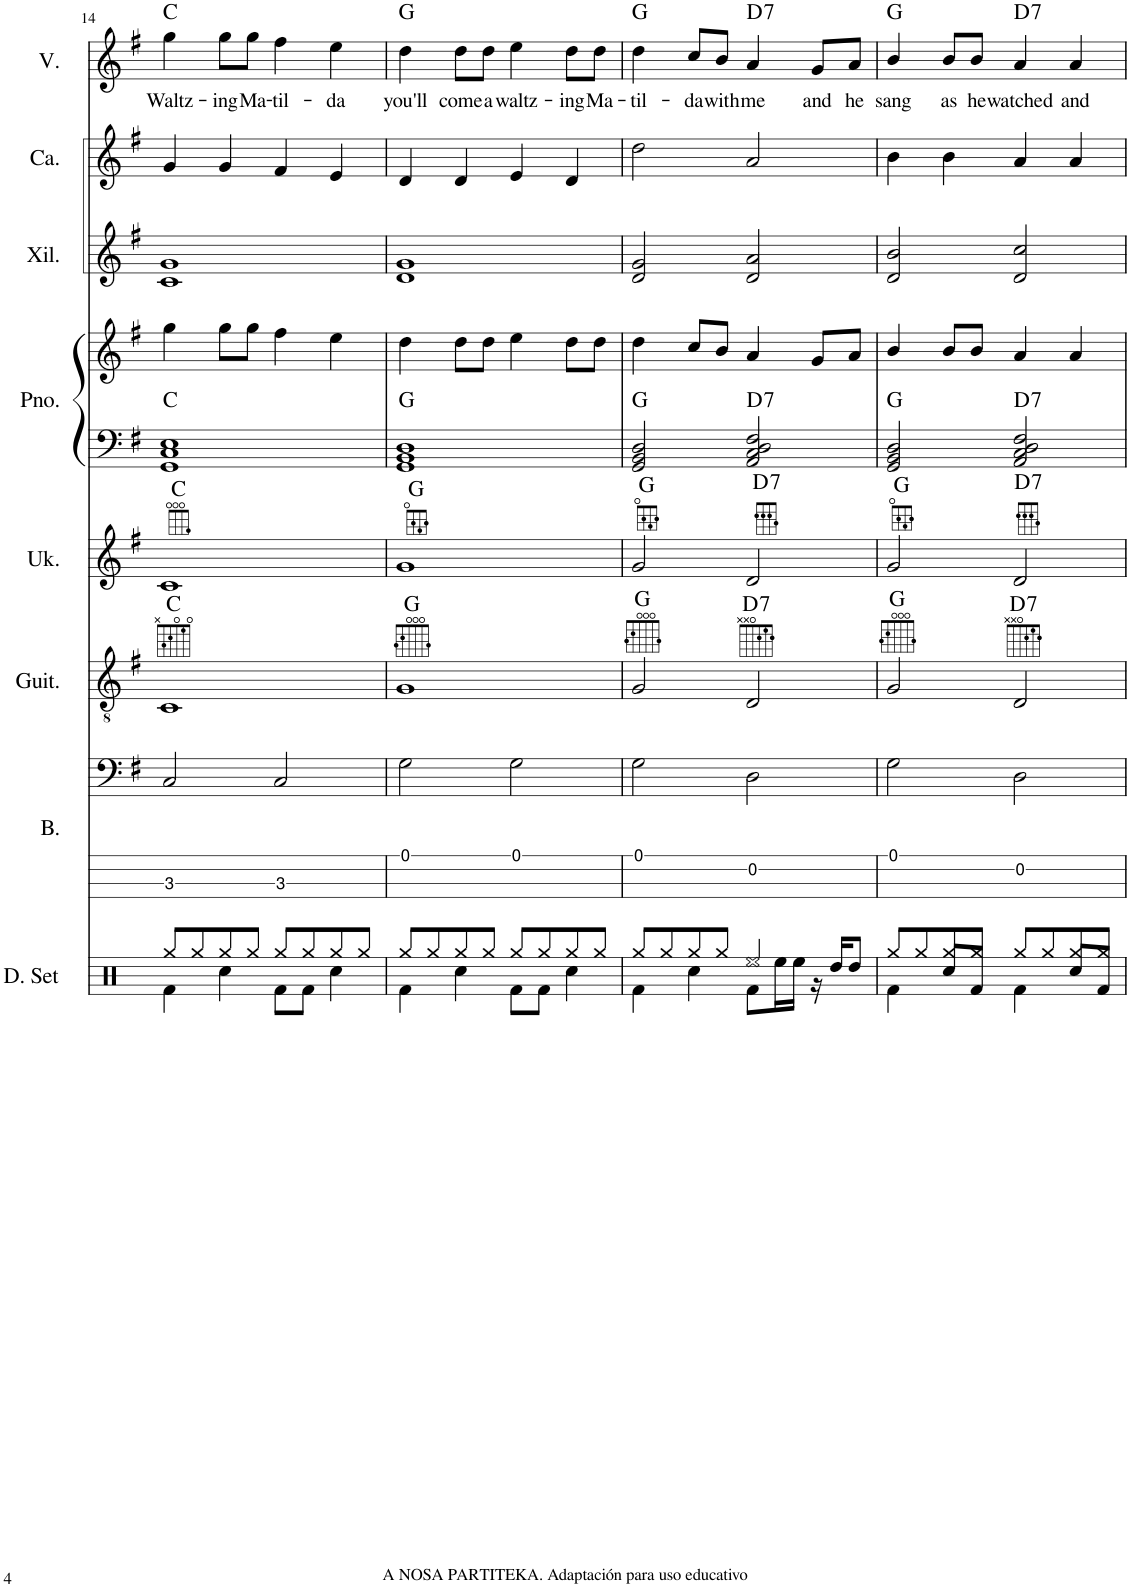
**kern	**kern	**kern	**kern	**harte	**kern	**harte	**kern	**kern	**harte	**kern	**kern	**kern	**text	**harte
*part8	*part7	*part7	*part6	*part6	*part5	*part5	*part4	*part4	*part4	*part3	*part2	*part1	*part1	*part1
*staff10	*staff9	*staff8	*staff7	*	*staff6	*	*staff5	*staff4	*	*staff3	*staff2	*staff1	*staff1	*
*I"Batería	*I"Baixo	*	*I"Guitarra	*	*I"Ukelele	*	*I"Piano	*	*	*I"Xilófono	*I"Carillón	*I"Voz	*	*
*	*I'B.	*	*I'Guit.	*	*I'Uk.	*	*I'Pno.	*	*	*I'Xil.	*I'Ca.	*I'V.	*	*
!!LO:PB:g=z
*clefX	*	*clefF4	*clefGv2	*	*clefG2	*	*clefF4	*clefG2	*	*clefG2	*clefG2	*clefG2	*	*
*	*Trd7c12	*Trd7c12	*	*	*	*	*	*	*	*Trd-7c-12	*Trd-14c-24	*	*	*
*k[b-e-]	*k[f#]	*k[f#]	*k[f#]	*	*k[f#]	*	*k[f#]	*k[f#]	*	*k[f#]	*k[f#]	*k[f#]	*	*
*M4/4	*M4/4	*M4/4	*M4/4	*	*M4/4	*	*M4/4	*M4/4	*	*M4/4	*M4/4	*M4/4	*	*
=14	=14	=14	=14	=14	=14	=14	=14	=14	=14	=14	=14	=14	=14	=14
*^	*	*	*	*	*	*	*	*	*	*	*	*	*	*
!	!	!	!	!	!	!	!	!	!	!	!	!	!	!LO:LY:b	!
8Rgg/L	4Rf\	2C	2C/	1C	C:maj	1c	C:maj	1GG 1C 1E	4gg\	C:maj	1c 1g	4g/	4gg\	Waltz-	C:maj
8Rgg/	.	.	.	.	.	.	.	.	.	.	.	.	.	.	.
!	!	!	!	!	!	!	!	!	!	!	!	!	!	!LO:LY:b	!
8Rgg/	4Rcc\	.	.	.	.	.	.	.	8gg\L	.	.	4g/	8gg\L	-ing	.
!	!	!	!	!	!	!	!	!	!	!	!	!	!	!LO:LY:b	!
8Rgg/J	.	.	.	.	.	.	.	.	8gg\J	.	.	.	8gg\J	Ma-	.
!	!	!	!	!	!	!	!	!	!	!	!	!	!	!LO:LY:b	!
8Rgg/L	8Rf\L	2C	2C/	.	.	.	.	.	4ff#\	.	.	4f#/	4ff#\	-til-	.
8Rgg/	8Rf\J	.	.	.	.	.	.	.	.	.	.	.	.	.	.
!	!	!	!	!	!	!	!	!	!	!	!	!	!	!LO:LY:b	!
8Rgg/	4Rcc\	.	.	.	.	.	.	.	4ee\	.	.	4e/	4ee\	-da	.
8Rgg/J	.	.	.	.	.	.	.	.	.	.	.	.	.	.	.
=15	=15	=15	=15	=15	=15	=15	=15	=15	=15	=15	=15	=15	=15	=15	=15
!	!	!	!	!	!	!	!	!	!	!	!	!	!	!LO:LY:b	!
8Rgg/L	4Rf\	2G	2G\	1G	G:maj	1g	G:maj	1GG 1BB 1D	4dd\	G:maj	1d 1g	4d/	4dd\	you'll	G:maj
8Rgg/	.	.	.	.	.	.	.	.	.	.	.	.	.	.	.
!	!	!	!	!	!	!	!	!	!	!	!	!	!	!LO:LY:b	!
8Rgg/	4Rcc\	.	.	.	.	.	.	.	8dd\L	.	.	4d/	8dd\L	come	.
!	!	!	!	!	!	!	!	!	!	!	!	!	!	!LO:LY:b	!
8Rgg/J	.	.	.	.	.	.	.	.	8dd\J	.	.	.	8dd\J	a	.
!	!	!	!	!	!	!	!	!	!	!	!	!	!	!LO:LY:b	!
8Rgg/L	8Rf\L	2G	2G\	.	.	.	.	.	4ee\	.	.	4e/	4ee\	waltz-	.
8Rgg/	8Rf\J	.	.	.	.	.	.	.	.	.	.	.	.	.	.
!	!	!	!	!	!	!	!	!	!	!	!	!	!	!LO:LY:b	!
8Rgg/	4Rcc\	.	.	.	.	.	.	.	8dd\L	.	.	4d/	8dd\L	-ing	.
!	!	!	!	!	!	!	!	!	!	!	!	!	!	!LO:LY:b	!
8Rgg/J	.	.	.	.	.	.	.	.	8dd\J	.	.	.	8dd\J	Ma-	.
=16	=16	=16	=16	=16	=16	=16	=16	=16	=16	=16	=16	=16	=16	=16	=16
!	!	!	!	!	!	!	!	!	!	!	!	!	!	!LO:LY:b	!
8Rgg/L	4Rf\	2G	2G\	2G/	G:maj	2g/	G:maj	2GG/ 2BB/ 2D/	4dd\	G:maj	2d/ 2g/	2dd\	4dd\	-til-	G:maj
8Rgg/	.	.	.	.	.	.	.	.	.	.	.	.	.	.	.
!	!	!	!	!	!	!	!	!	!	!	!	!	!	!LO:LY:b	!
8Rgg/	4Rcc\	.	.	.	.	.	.	.	8cc/L	.	.	.	8cc/L	-da	.
!	!	!	!	!	!	!	!	!	!	!	!	!	!	!LO:LY:b	!
8Rgg/J	.	.	.	.	.	.	.	.	8b/J	.	.	.	8b/J	with	.
!	!	!	!	!	!LO:H:kt=7	!	!LO:H:kt=7	!	!	!LO:H:kt=7	!	!	!	!LO:LY:b	!LO:H:kt=7
2Ree/	8Rf\L	2D	2D\	2D/	D:7	2d/	D:7	2AA/ 2C/ 2D/ 2F#/	4a/	D:7	2d/ 2a/	2a/	4a/	me	D:7
.	16Ree\L	.	.	.	.	.	.	.	.	.	.	.	.	.	.
.	16Ree\JJ	.	.	.	.	.	.	.	.	.	.	.	.	.	.
!	!	!	!	!	!	!	!	!	!	!	!	!	!	!LO:LY:b	!
.	16r	.	.	.	.	.	.	.	8g/L	.	.	.	8g/L	and	.
.	16Rdd/KL	.	.	.	.	.	.	.	.	.	.	.	.	.	.
!	!	!	!	!	!	!	!	!	!	!	!	!	!	!LO:LY:b	!
.	8Rdd/J	.	.	.	.	.	.	.	8a/J	.	.	.	8a/J	he	.
=17	=17	=17	=17	=17	=17	=17	=17	=17	=17	=17	=17	=17	=17	=17	=17
!	!	!	!	!	!	!	!	!	!	!	!	!	!	!LO:LY:b	!
8Rgg/L	4Rf\	2G	2G\	2G/	G:maj	2g/	G:maj	2GG/ 2BB/ 2D/	4b/	G:maj	2d/ 2b/	4b\	4b/	sang	G:maj
8Rgg/	.	.	.	.	.	.	.	.	.	.	.	.	.	.	.
!	!	!	!	!	!	!	!	!	!	!	!	!	!	!LO:LY:b	!
8Rgg/	8Rcc/L	.	.	.	.	.	.	.	8b/L	.	.	4b\	8b/L	as	.
!	!	!	!	!	!	!	!	!	!	!	!	!	!	!LO:LY:b	!
8Rgg/J	8Rf/J	.	.	.	.	.	.	.	8b/J	.	.	.	8b/J	he	.
!	!	!	!	!	!LO:H:kt=7	!	!LO:H:kt=7	!	!	!LO:H:kt=7	!	!	!	!LO:LY:b	!LO:H:kt=7
8Rgg/L	4Rf\	2D	2D\	2D/	D:7	2d/	D:7	2AA/ 2C/ 2D/ 2F#/	4a/	D:7	2d/ 2cc/	4a/	4a/	watched	D:7
8Rgg/	.	.	.	.	.	.	.	.	.	.	.	.	.	.	.
!	!	!	!	!	!	!	!	!	!	!	!	!	!	!LO:LY:b	!
8Rgg/	8Rcc/L	.	.	.	.	.	.	.	4a/	.	.	4a/	4a/	and	.
8Rgg/J	8Rf/J	.	.	.	.	.	.	.	.	.	.	.	.	.	.
*v	*v	*	*	*	*	*	*	*	*	*	*	*	*	*	*
=	=	=	=	=	=	=	=	=	=	=	=	=	=	=
*-	*-	*-	*-	*-	*-	*-	*-	*-	*-	*-	*-	*-	*-	*-
